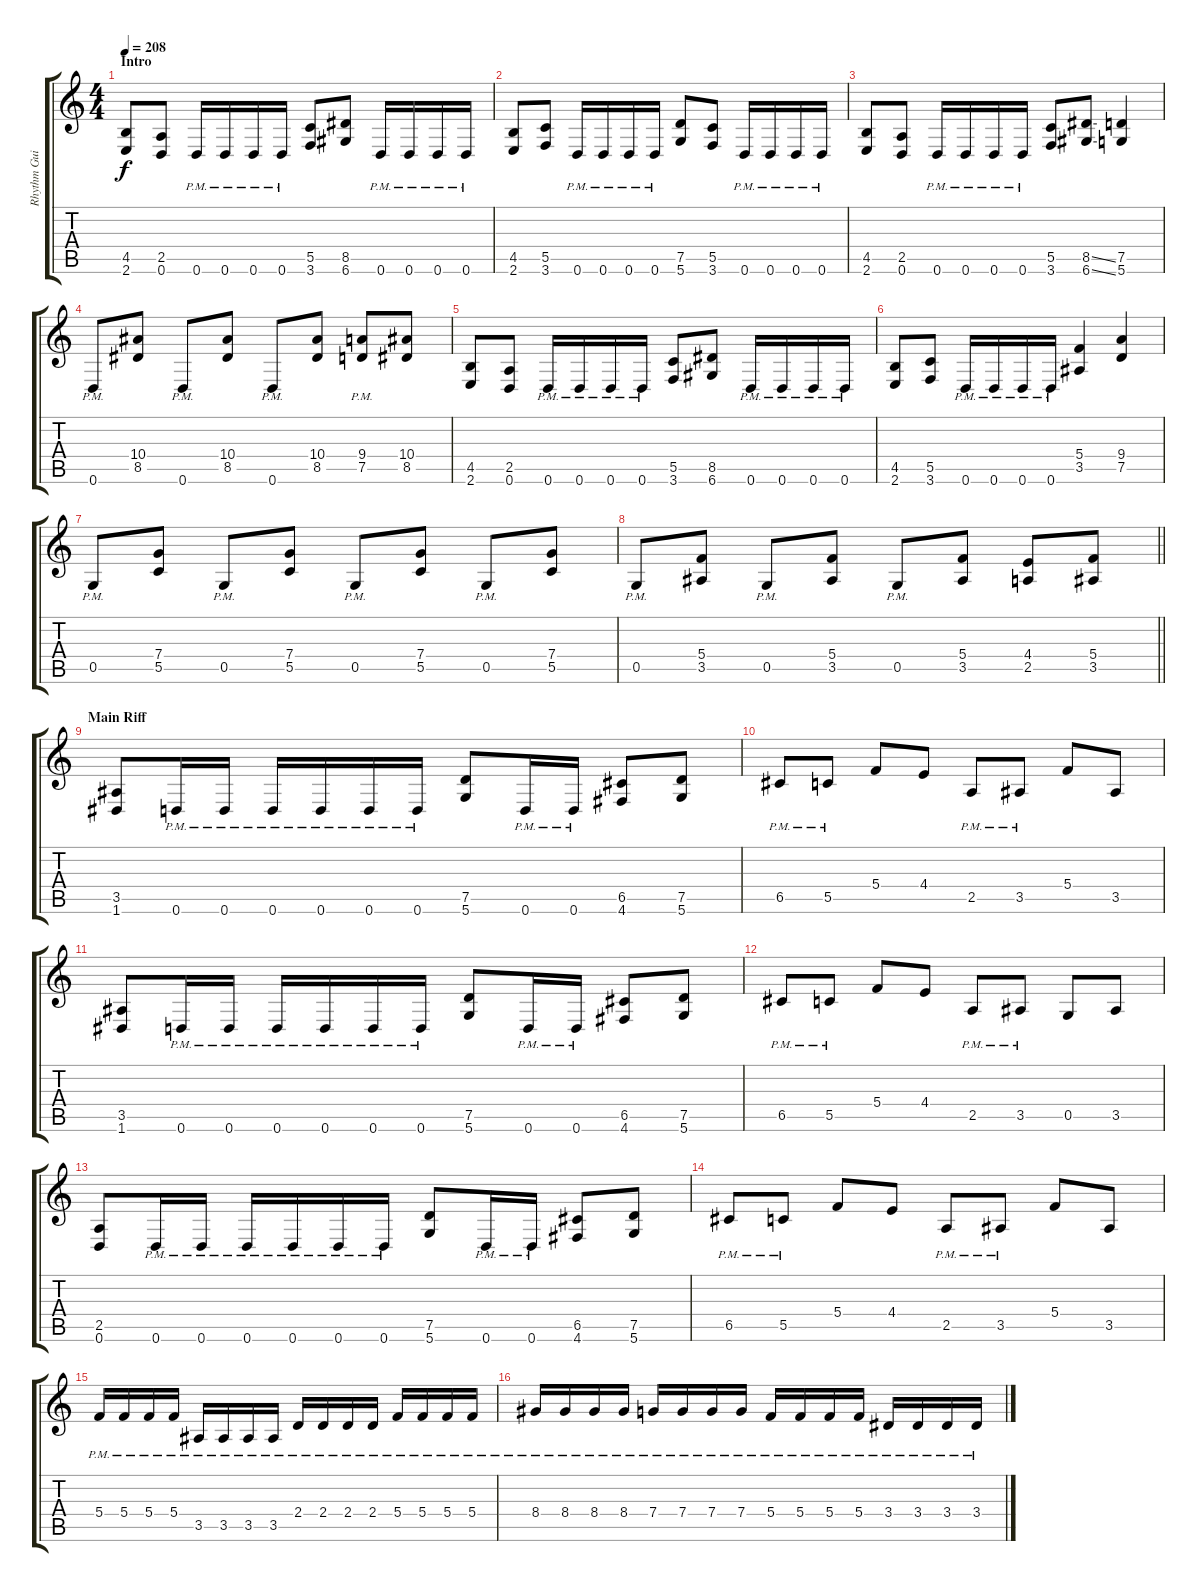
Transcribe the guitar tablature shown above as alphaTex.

\track ("Rhythm Guitar" "Rhythm Gui") {instrument distortionguitar}
\staff {score tabs}
\tuning (D4 A3 F3 C3 G2 D2) {hide}
\ts (4 4)
\section ("" "Intro")
\tempo 208
\clef g2
\ks c
(4.5 2.6).8{dy f instrument distortionguitar} (2.5 0.6).8 0.6{pm}.16 0.6{pm}.16 0.6{pm}.16 0.6{pm}.16 (5.5 3.6).8 (8.5 6.6).8 0.6{pm}.16 0.6{pm}.16 0.6{pm}.16 0.6{pm}.16 |
(4.5 2.6).8 (5.5 3.6).8 0.6{pm}.16 0.6{pm}.16 0.6{pm}.16 0.6{pm}.16 (7.5 5.6).8 (5.5 3.6).8 0.6{pm}.16 0.6{pm}.16 0.6{pm}.16 0.6{pm}.16 |
(4.5 2.6).8 (2.5 0.6).8 0.6{pm}.16 0.6{pm}.16 0.6{pm}.16 0.6{pm}.16 (5.5 3.6).8 (8.5{ss} 6.6{ss}).8 (7.5 5.6).4 |
0.6{pm}.8 (10.4 8.5).8 0.6{pm}.8 (10.4 8.5).8 0.6{pm}.8 (10.4 8.5).8 (9.4 7.5{pm}).8 (10.4 8.5).8 |
(4.5 2.6).8 (2.5 0.6).8 0.6{pm}.16 0.6{pm}.16 0.6{pm}.16 0.6{pm}.16 (5.5 3.6).8 (8.5 6.6).8 0.6{pm}.16 0.6{pm}.16 0.6{pm}.16 0.6{pm}.16 |
(4.5 2.6).8 (5.5 3.6).8 0.6{pm}.16 0.6{pm}.16 0.6{pm}.16 0.6{pm}.16 (5.4 3.5).4 (9.4 7.5).4 |
0.5{pm}.8 (7.4 5.5).8 0.5{pm}.8 (7.4 5.5).8 0.5{pm}.8 (7.4 5.5).8 0.5{pm}.8 (7.4 5.5).8 |
\barLineRight lightlight
0.5{pm}.8 (5.4 3.5).8 0.5{pm}.8 (5.4 3.5).8 0.5{pm}.8 (5.4 3.5).8 (4.4 2.5).8 (5.4 3.5).8 |
\section ("" "Main Riff")
(3.5 1.6).8 0.6{pm}.16 0.6{pm}.16 0.6{pm}.16 0.6{pm}.16 0.6{pm}.16 0.6{pm}.16 (7.5 5.6).8 0.6{pm}.16 0.6{pm}.16 (6.5 4.6).8 (7.5 5.6).8 |
6.5{pm}.8 5.5{pm}.8 5.4.8 4.4.8 2.5{pm}.8 3.5{pm}.8 5.4.8 3.5.8 |
(3.5 1.6).8 0.6{pm}.16 0.6{pm}.16 0.6{pm}.16 0.6{pm}.16 0.6{pm}.16 0.6{pm}.16 (7.5 5.6).8 0.6{pm}.16 0.6{pm}.16 (6.5 4.6).8 (7.5 5.6).8 |
6.5{pm}.8 5.5{pm}.8 5.4.8 4.4.8 2.5{pm}.8 3.5{pm}.8 0.5.8 3.5.8 |
(2.5 0.6).8 0.6{pm}.16 0.6{pm}.16 0.6{pm}.16 0.6{pm}.16 0.6{pm}.16 0.6{pm}.16 (7.5 5.6).8 0.6{pm}.16 0.6{pm}.16 (6.5 4.6).8 (7.5 5.6).8 |
6.5{pm}.8 5.5{pm}.8 5.4.8 4.4.8 2.5{pm}.8 3.5{pm}.8 5.4.8 3.5.8 |
5.4{pm}.16{volume 15} 5.4{pm}.16 5.4{pm}.16 5.4{pm}.16 3.5{pm}.16 3.5{pm}.16 3.5{pm}.16 3.5{pm}.16 2.4{pm}.16 2.4{pm}.16 2.4{pm}.16 2.4{pm}.16 5.4{pm}.16 5.4{pm}.16 5.4{pm}.16 5.4{pm}.16 |
8.4{pm}.16 8.4{pm}.16 8.4{pm}.16 8.4{pm}.16 7.4{pm}.16 7.4{pm}.16 7.4{pm}.16 7.4{pm}.16 5.4{pm}.16 5.4{pm}.16 5.4{pm}.16 5.4{pm}.16 3.4{pm}.16 3.4{pm}.16 3.4{pm}.16 3.4{pm}.16
